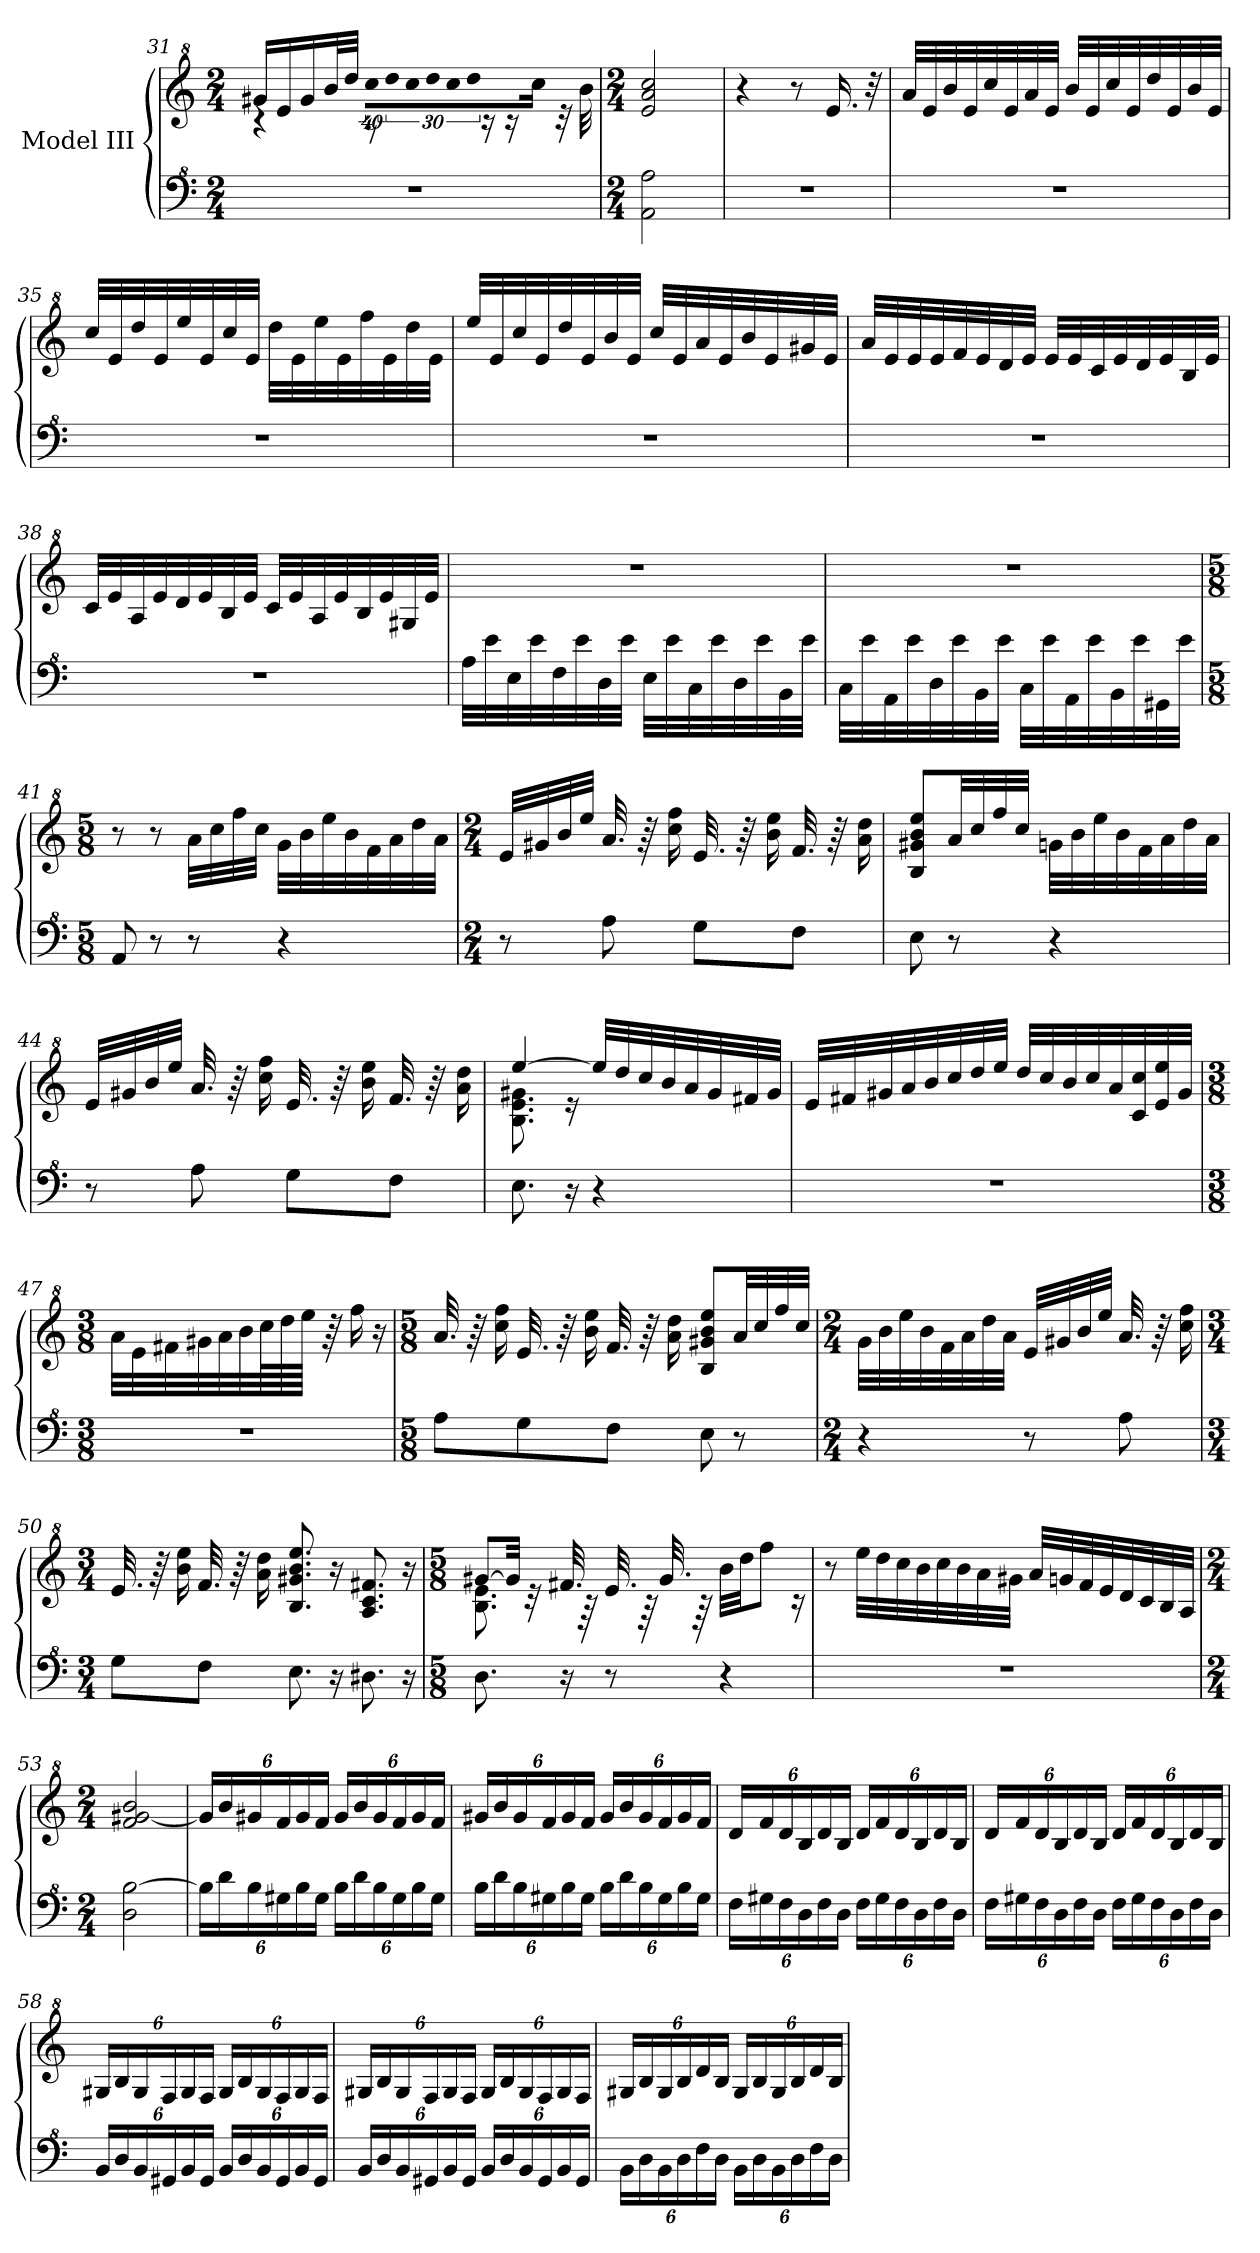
**kern	**kern
*part1	*part1
*staff2	*staff1
*I"Model III	*
*clefF^4	*clefG^2
*k[]	*k[]
*M2/4	*M2/4
=31	=31
*	*^
2r	16gg#X/LL	4rcc
.	16ee/	.
.	16gg#/	.
*	*MM54	*
.	32bb/L	.
*	*MM44	*
.	32ddd/JJJ	.
*	*MM54	*
!	!LO:N:vis=16	!
.	640%23ccc\LL	8ra
!	!LO:N:vis=32	!
.	960%17ddd\L	.
!	!LO:N:vis=32	!
.	960%17ccc\	.
!	!LO:N:vis=32	!
.	960%17ddd\	.
!	!LO:N:vis=32	!
.	960%17ccc\	.
!	!LO:N:vis=32	!
.	960%17ddd\J	.
.	1920ryy	.
*	*MM44	*
.	16ccc\JJ	16rcc
.	32rcc	16rcc
.	32bb\	.
*	*v	*v
=32	=32
*M2/4	*M2/4
*	*MM80
2A\ 2a\	2ee/ 2aa/ 2ccc/
=33	=33
2r	4r
.	8r
.	16.ee/
.	32r
!!LO:LB:g=z
=34	=34
2r	32aa/LLL
.	32ee/
.	32bb/
.	32ee/
.	32ccc/
.	32ee/
.	32aa/
.	32ee/JJJ
.	32bb/LLL
.	32ee/
.	32ccc/
.	32ee/
.	32ddd/
.	32ee/
.	32bb/
.	32ee/JJJ
=35	=35
2r	32ccc/LLL
.	32ee/
.	32ddd/
.	32ee/
.	32eee/
.	32ee/
.	32ccc/
.	32ee/JJJ
.	32ddd\LLL
.	32ee\
.	32eee\
.	32ee\
.	32fff\
.	32ee\
.	32ddd\
.	32ee\JJJ
!!LO:LB:g=z
=36	=36
2r	32eee/LLL
.	32ee/
.	32ccc/
.	32ee/
.	32ddd/
.	32ee/
.	32bb/
.	32ee/JJJ
.	32ccc/LLL
.	32ee/
.	32aa/
.	32ee/
.	32bb/
.	32ee/
.	32gg#X/
.	32ee/JJJ
=37	=37
2r	32aa/LLL
.	32ee/
.	32ee/
.	32ee/
.	32ff/
.	32ee/
.	32dd/
.	32ee/JJJ
.	32ee/LLL
.	32ee/
.	32cc/
.	32ee/
.	32dd/
.	32ee/
.	32b/
.	32ee/JJJ
!!LO:PB:g=z
=38	=38
2r	32cc/LLL
.	32ee/
.	32a/
.	32ee/
.	32dd/
.	32ee/
.	32b/
.	32ee/JJJ
.	32cc/LLL
.	32ee/
.	32a/
.	32ee/
.	32b/
.	32ee/
.	32g#X/
.	32ee/JJJ
=39	=39
32a\LLL	2r
32ee\	.
32e\	.
32ee\	.
32f\	.
32ee\	.
32d\	.
32ee\JJJ	.
32e\LLL	.
32ee\	.
32c\	.
32ee\	.
32d\	.
32ee\	.
32B\	.
32ee\JJJ	.
!!LO:LB:g=z
=40	=40
32c\LLL	2r
32ee\	.
32A\	.
32ee\	.
32d\	.
32ee\	.
32B\	.
32ee\JJJ	.
32c\LLL	.
32ee\	.
32A\	.
32ee\	.
32B\	.
32ee\	.
32G#X\	.
32ee\JJJ	.
=41	=41
*M5/8	*M5/8
8A/	8r
8r	8r
8r	32aa\LLL
.	32ccc\
.	32fff\
.	32ccc\JJJ
4r	32gg\LLL
.	32bb\
.	32eee\
.	32bb\
.	32ff\
.	32aa\
.	32ddd\
.	32aa\JJJ
!!LO:LB:g=z
=42	=42
*M2/4	*M2/4
8r	32ee/LLL
.	32gg#X/
.	32bb/
.	32eee/JJJ
8a\	32.aa/
.	64r
.	16ccc\ 16fff\
8g\L	32.ee/
.	64r
.	16bb\ 16eee\
8f\J	32.ff/
.	64r
.	16aa\ 16ddd\
=43	=43
8e\	8b/ 8gg#X/ 8bb/ 8eee/L
8r	32aa/LL
.	32ccc/
.	32fff/
.	32ccc/JJJ
4r	32ggn\LLL
.	32bb\
.	32eee\
.	32bb\
.	32ff\
.	32aa\
.	32ddd\
.	32aa\JJJ
!!LO:LB:g=z
=44	=44
8r	32ee/LLL
.	32gg#X/
.	32bb/
.	32eee/JJJ
8a\	32.aa/
.	64r
.	16ccc\ 16fff\
*	*MM76
8g\L	32.ee/
.	64r
.	16bb\ 16eee\
*	*MM60
8f\J	32.ff/
.	64r
.	16aa\ 16ddd\
=45	=45
*	*MM69
*	*^
8.e\	[4eee/	8.b\ 8.ee\ 8.gg#X\
16r	.	16r
4r	32eee/LLL]	4ryy
.	32ddd/	.
.	32ccc/	.
.	32bb/	.
.	32aa/	.
.	32gg#/	.
.	32ff#X/	.
.	32gg#/JJJ	.
*	*v	*v
!!LO:LB:g=z
=46	=46
*	*MM66
2r	32ee/LLL
.	32ff#X/
.	32gg#X/
.	32aa/
*	*MM63
.	32bb/
.	32ccc/
.	32ddd/
.	32eee/JJJ
*	*MM60
.	32ddd/LLL
.	32ccc/
.	32bb/
.	32ccc/
*	*MM58
.	32aa/
.	32cc/ 32ccc/
.	32ee/ 32eee/
.	32gg#/JJJ
=47	=47
*M3/8	*M3/8
*	*MM56
4.r	32aa\LLL
.	32ee\
.	32ff#X\
.	32gg#X\
*	*MM52
.	32aa\
.	32bb\
*	*MM36
.	64ccc\L
.	64ddd\
*	*MM24
.	64eee\JJJJ
.	64r
.	16fff\
.	16r
!!LO:PB:g=z
=48	=48
*M5/8	*M5/8
*	*MM72
8a\L	32.aa/
.	64r
.	16ccc\ 16fff\
8g\	32.ee/
.	64r
.	16bb\ 16eee\
*	*MM76
8f\J	32.ff/
.	64r
.	16aa\ 16ddd\
8e\	8b/ 8gg#X/ 8bb/ 8eee/L
*	*MM80
8r	32aa/LL
.	32ccc/
.	32fff/
.	32ccc/JJJ
=49	=49
*M2/4	*M2/4
4r	32gg\LLL
.	32bb\
.	32eee\
.	32bb\
.	32ff\
.	32aa\
.	32ddd\
.	32aa\JJJ
8r	32ee/LLL
.	32gg#X/
.	32bb/
.	32eee/JJJ
*	*MM72
8a\	32.aa/
.	64r
.	16ccc\ 16fff\
!!LO:LB:g=z
=50	=50
*M3/4	*M3/4
*	*MM66
8g\L	32.ee/
.	64r
.	16bb\ 16eee\
*	*MM60
8f\J	32.ff/
.	64r
.	16aa\ 16ddd\
8.e\	8.b/ 8.gg#X/ 8.bb/ 8.eee/
16r	16r
8.d#X\	8.a/ 8.cc/ 8.ff#X/
16r	16r
=51	=51
*M5/8	*M5/8
*	*^
8.d\	[8gg#X/L	8.b\ 8.ee\
.	32gg#/Jkk]	.
.	32rcc	.
16r	32.ff#X/	4..ryy
.	64ra	.
8r	32.ee/	.
.	64ra	.
.	32.gg#/	.
.	64ra	.
*	*MM52	*
4r	32bb\LLL	.
.	32ddd\JJ	.
.	8fff\J	.
.	16rcc	.
*	*v	*v
!!LO:LB:g=z
=52	=52
*	*MM88
8%5r	8r
.	32eee\LLL
.	32ddd\
.	32ccc\
.	32bb\
.	32ccc\
.	32bb\
.	32aa\
.	32gg#X\JJJ
.	32aa/LLL
.	32ggn/
.	32ff/
.	32ee/
.	32dd/
.	32cc/
.	32b/
.	32a/JJJ
=53	=53
*M2/4	*M2/4
*	*MM60
2d\ [2b\	2ff/ [2gg#X/ 2bb/
=54	=54
*Xbrackettup	*Xbrackettup
*	*MM80
24b\LL]	24gg#/LL]
24dd\	24bb/
24b\	24gg#X/
24g#X\	24ff/
24b\	24gg#/
24g#\JJ	24ff/JJ
24b\LL	24gg#/LL
24dd\	24bb/
24b\	24gg#/
24g#\	24ff/
24b\	24gg#/
24g#\JJ	24ff/JJ
!!LO:LB:g=z
=55	=55
24b\LL	24gg#X/LL
24dd\	24bb/
24b\	24gg#/
24g#X\	24ff/
24b\	24gg#/
24g#\JJ	24ff/JJ
24b\LL	24gg#/LL
24dd\	24bb/
24b\	24gg#/
24g#\	24ff/
24b\	24gg#/
24g#\JJ	24ff/JJ
=56	=56
24f\LL	24dd/LL
24g#X\	24ff/
24f\	24dd/
24d\	24b/
24f\	24dd/
24d\JJ	24b/JJ
24f\LL	24dd/LL
24g#\	24ff/
24f\	24dd/
24d\	24b/
24f\	24dd/
24d\JJ	24b/JJ
=57	=57
24f\LL	24dd/LL
24g#X\	24ff/
24f\	24dd/
24d\	24b/
24f\	24dd/
24d\JJ	24b/JJ
24f\LL	24dd/LL
24g#\	24ff/
24f\	24dd/
24d\	24b/
24f\	24dd/
24d\JJ	24b/JJ
!!LO:LB:g=z
=58	=58
24B/LL	24g#X/LL
24d/	24b/
24B/	24g#/
24G#X/	24f/
24B/	24g#/
24G#/JJ	24f/JJ
24B/LL	24g#/LL
24d/	24b/
24B/	24g#/
24G#/	24f/
24B/	24g#/
24G#/JJ	24f/JJ
=59	=59
24B/LL	24g#X/LL
24d/	24b/
24B/	24g#/
24G#X/	24f/
24B/	24g#/
24G#/JJ	24f/JJ
24B/LL	24g#/LL
24d/	24b/
24B/	24g#/
24G#/	24f/
24B/	24g#/
24G#/JJ	24f/JJ
!!LO:PB:g=z
=60	=60
24B\LL	24g#X/LL
24d\	24b/
24B\	24g#/
24d\	24b/
24f\	24dd/
24d\JJ	24b/JJ
24B\LL	24g#/LL
24d\	24b/
24B\	24g#/
24d\	24b/
24f\	24dd/
24d\JJ	24b/JJ
=	=
*-	*-
